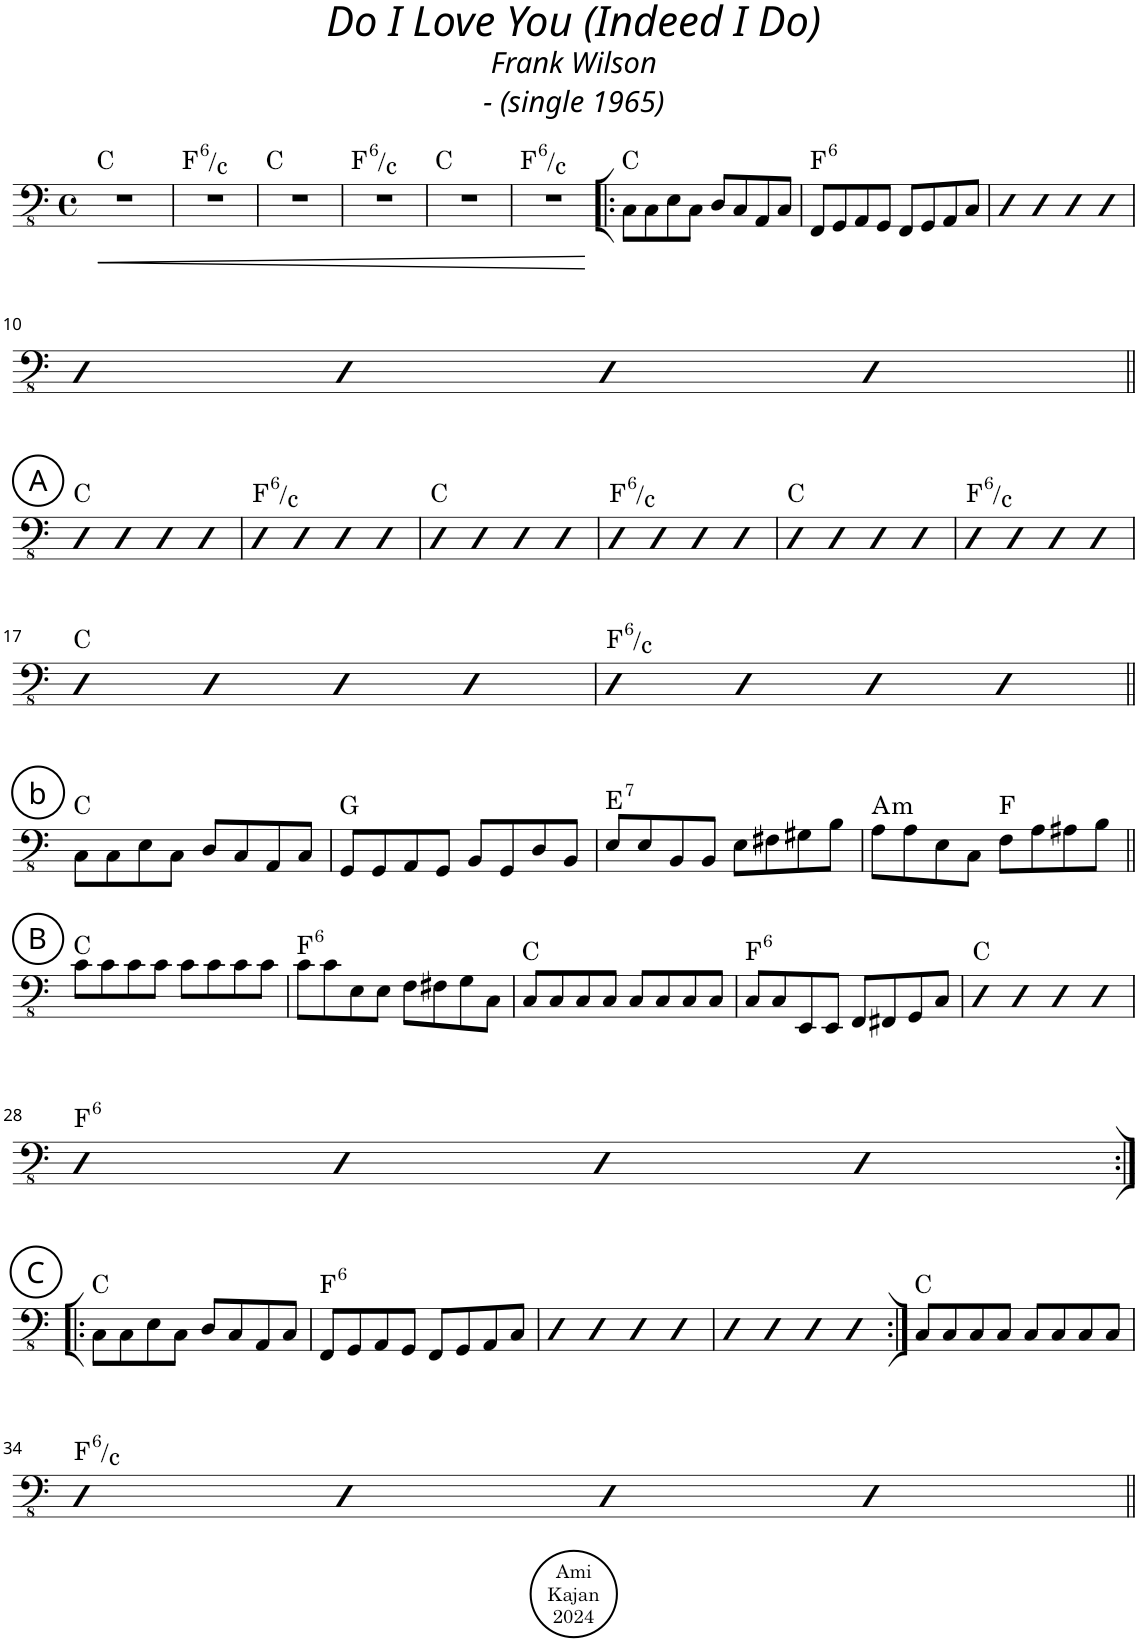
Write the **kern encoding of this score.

**kern	**dynam	**harte
*part1	*part1	*part1
*staff1	*staff1	*
*I"Acoustic Bass	*	*
*I'Bass	*	*
*clefFv4	*	*
*k[]	*	*
*M4/4	*	*
*met(c)	*	*
=1	=1	=1
!	!LO:HP:b	!
1r	<	C:maj
=2	=2	=2
!	!	!LO:H:kt=6
1r	.	F:maj6/5
=3	=3	=3
1r	.	C:maj
=4	=4	=4
!	!	!LO:H:kt=6
1r	.	F:maj6/5
=5	=5	=5
1r	.	C:maj
=6	=6	=6
!	!	!LO:H:kt=6
1r	.	F:maj6/5
.	[	.
=7!|:	=7!|:	=7!|:
8CC\L	.	C:maj
8CC\	.	.
8EE\	.	.
8CC\J	.	.
8DD/L	.	.
8CC/	.	.
8AAA/	.	.
8CC/J	.	.
=8	=8	=8
!	!	!LO:H:kt=6
8FFF/L	.	F:maj6
8GGG/	.	.
8AAA/	.	.
8GGG/J	.	.
8FFF/L	.	.
8GGG/	.	.
8AAA/	.	.
8CC/J	.	.
=9	=9	=9
4DD	.	.
4DD	.	.
4DD	.	.
4DD	.	.
!!LO:LB:g=z
=10	=10	=10
4DD	.	.
4DD	.	.
4DD	.	.
4DD	.	.
!!LO:LB:g=z
!!LO:REH:place=s1:a:cj:enc=circle:fs=14:t=A
=11||	=11||	=11||
4DD	.	C:maj
4DD	.	.
4DD	.	.
4DD	.	.
=12	=12	=12
!	!	!LO:H:kt=6
4DD	.	F:maj6/5
4DD	.	.
4DD	.	.
4DD	.	.
=13	=13	=13
4DD	.	C:maj
4DD	.	.
4DD	.	.
4DD	.	.
=14	=14	=14
!	!	!LO:H:kt=6
4DD	.	F:maj6/5
4DD	.	.
4DD	.	.
4DD	.	.
=15	=15	=15
4DD	.	C:maj
4DD	.	.
4DD	.	.
4DD	.	.
=16	=16	=16
!	!	!LO:H:kt=6
4DD	.	F:maj6/5
4DD	.	.
4DD	.	.
4DD	.	.
!!LO:LB:g=z
=17	=17	=17
4DD	.	C:maj
4DD	.	.
4DD	.	.
4DD	.	.
=18	=18	=18
!	!	!LO:H:kt=6
4DD	.	F:maj6/5
4DD	.	.
4DD	.	.
4DD	.	.
!!LO:LB:g=z
!!LO:REH:place=s1:a:cj:enc=circle:fs=14:t=b
=19||	=19||	=19||
8CC\L	.	C:maj
8CC\	.	.
8EE\	.	.
8CC\J	.	.
8DD/L	.	.
8CC/	.	.
8AAA/	.	.
8CC/J	.	.
=20	=20	=20
8GGG/L	.	G:maj
8GGG/	.	.
8AAA/	.	.
8GGG/J	.	.
8BBB/L	.	.
8GGG/	.	.
8DD/	.	.
8BBB/J	.	.
=21	=21	=21
!	!	!LO:H:kt=7
8EE/L	.	E:7
8EE/	.	.
8BBB/	.	.
8BBB/J	.	.
8EE\L	.	.
8FF#X\	.	.
8GG#X\	.	.
8BB\J	.	.
=22	=22	=22
!	!	!LO:H:kt=m
8AA\L	.	A:min
8AA\	.	.
8EE\	.	.
8CC\J	.	.
8FF\L	.	F:maj
8AA\	.	.
8AA#X\	.	.
8BB\J	.	.
!!LO:LB:g=z
!!LO:REH:place=s1:a:cj:enc=circle:fs=14:t=B
=23||	=23||	=23||
8C\L	.	C:maj
8C\	.	.
8C\	.	.
8C\J	.	.
8C\L	.	.
8C\	.	.
8C\	.	.
8C\J	.	.
=24	=24	=24
!	!	!LO:H:kt=6
8C\L	.	F:maj6
8C\	.	.
8EE\	.	.
8EE\J	.	.
8FF\L	.	.
8FF#X\	.	.
8GG\	.	.
8CC\J	.	.
=25	=25	=25
8CC/L	.	C:maj
8CC/	.	.
8CC/	.	.
8CC/J	.	.
8CC/L	.	.
8CC/	.	.
8CC/	.	.
8CC/J	.	.
=26	=26	=26
!	!	!LO:H:kt=6
8CC/L	.	F:maj6
8CC/	.	.
8EEE/	.	.
8EEE/J	.	.
8FFF/L	.	.
8FFF#X/	.	.
8GGG/	.	.
8CC/J	.	.
=27	=27	=27
4DD	.	C:maj
4DD	.	.
4DD	.	.
4DD	.	.
!!LO:LB:g=z
=28	=28	=28
!	!	!LO:H:kt=6
4DD	.	F:maj6
4DD	.	.
4DD	.	.
4DD	.	.
!!LO:LB:g=z
!!LO:REH:place=s1:a:cj:enc=circle:fs=14:t=C
=29:|!|:	=29:|!|:	=29:|!|:
8CC\L	.	C:maj
8CC\	.	.
8EE\	.	.
8CC\J	.	.
8DD/L	.	.
8CC/	.	.
8AAA/	.	.
8CC/J	.	.
=30	=30	=30
!	!	!LO:H:kt=6
8FFF/L	.	F:maj6
8GGG/	.	.
8AAA/	.	.
8GGG/J	.	.
8FFF/L	.	.
8GGG/	.	.
8AAA/	.	.
8CC/J	.	.
=31	=31	=31
4DD	.	.
4DD	.	.
4DD	.	.
4DD	.	.
=32	=32	=32
4DD	.	.
4DD	.	.
4DD	.	.
4DD	.	.
=33:|!	=33:|!	=33:|!
8CC/L	.	C:maj
8CC/	.	.
8CC/	.	.
8CC/J	.	.
8CC/L	.	.
8CC/	.	.
8CC/	.	.
8CC/J	.	.
!!LO:LB:g=z
=34	=34	=34
!	!	!LO:H:kt=6
4DD	.	F:maj6/5
4DD	.	.
4DD	.	.
4DD	.	.
=||	=||	=||
*-	*-	*-
